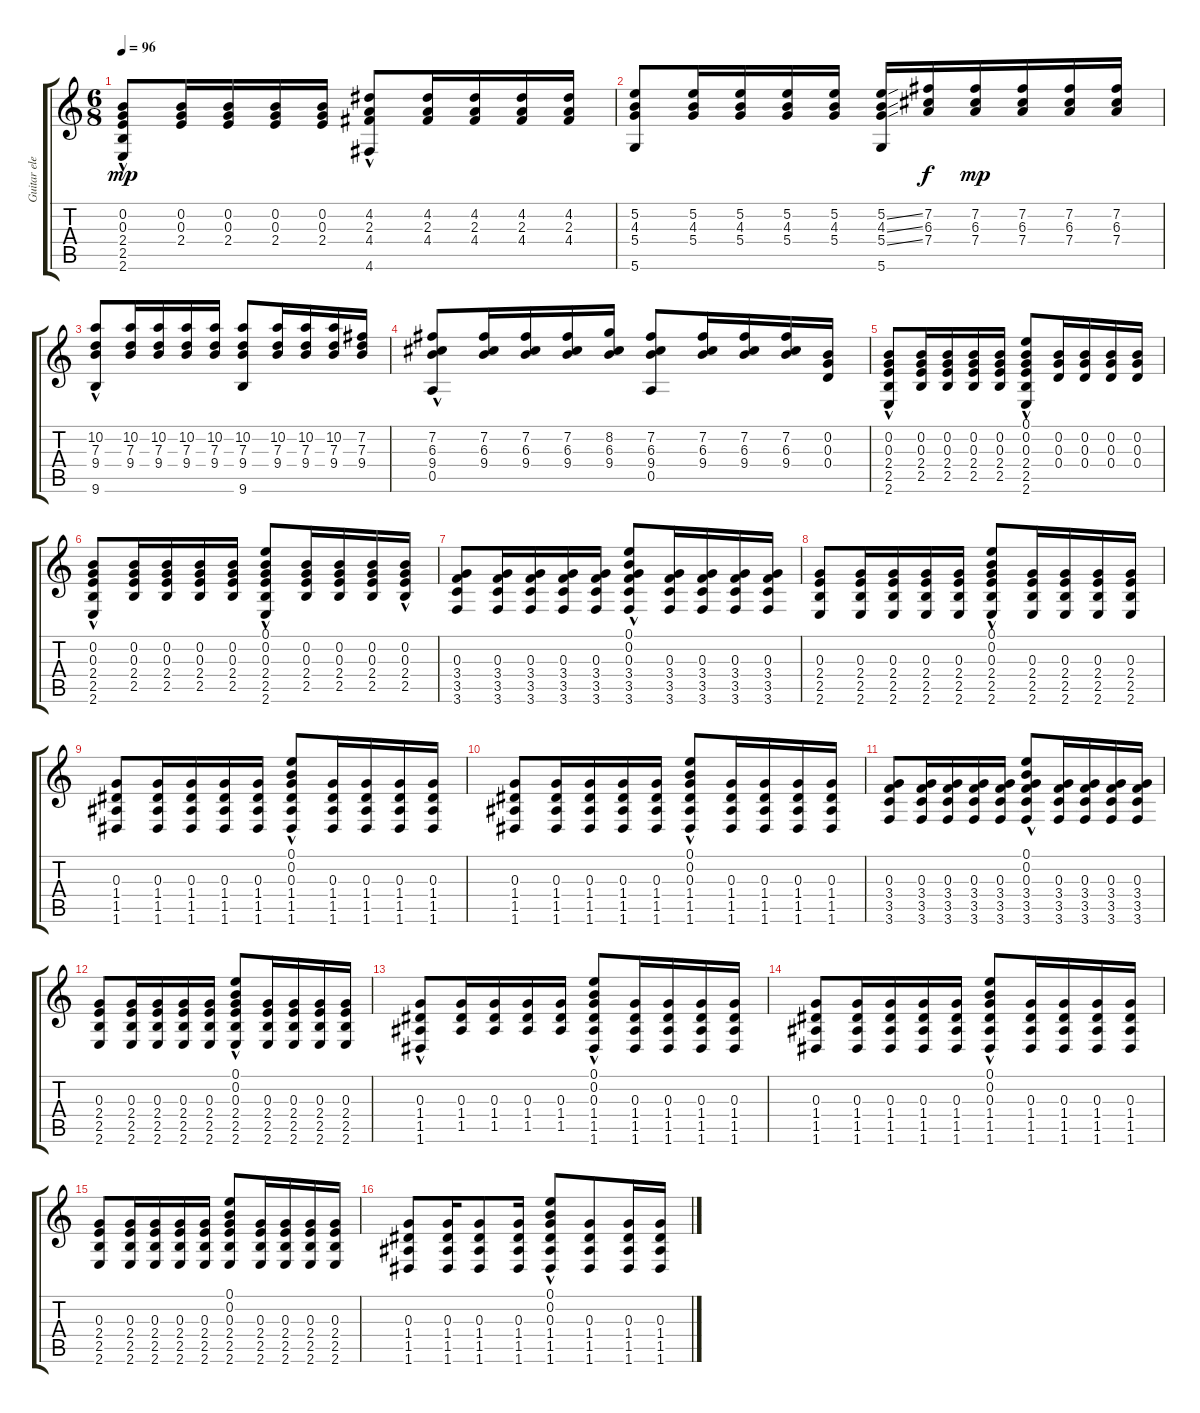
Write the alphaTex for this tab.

\track ("Guitar elec 2" "Guitar ele") {instrument electricguitarclean}
\staff {score tabs}
\tuning (E4 B3 G3 D3 A2 D2) {hide}
\ts (6 8)
\tempo 96
\clef g2
\ks c
(0.2 0.3 2.4 2.5 2.6{hac}).8{dy mp} (0.2 0.3 2.4).16 (0.2 0.3 2.4).16 (0.2 0.3 2.4).16 (0.2 0.3 2.4).16 (4.2 2.3 4.4 4.6{hac}).8 (4.2 2.3 4.4).16 (4.2 2.3 4.4).16 (4.2 2.3 4.4).16 (4.2 2.3 4.4).16 |
(5.2 4.3 5.4 5.6).8 (5.2 4.3 5.4).16 (5.2 4.3 5.4).16 (5.2 4.3 5.4).16 (5.2 4.3 5.4).16 (5.2{ss} 4.3{ss} 5.4{ss} 5.6).16 (7.2 6.3 7.4).16{dy f} (7.2 6.3 7.4).16{dy mp} (7.2 6.3 7.4).16 (7.2 6.3 7.4).16 (7.2 6.3 7.4).16 |
(10.2 7.3 9.4 9.6{hac}).8 (10.2 7.3 9.4).16 (10.2 7.3 9.4).16 (10.2 7.3 9.4).16 (10.2 7.3 9.4).16 (10.2 7.3 9.4 9.6).8 (10.2 7.3 9.4).16 (10.2 7.3 9.4).16 (10.2 7.3 9.4).16 (7.2 7.3 9.4).16 |
(7.2 6.3 9.4 0.5{hac}).8 (7.2 6.3 9.4).16 (7.2 6.3 9.4).16 (7.2 6.3 9.4).16 (8.2 6.3 9.4).16 (7.2 6.3 9.4 0.5).8 (7.2 6.3 9.4).16 (7.2 6.3 9.4).16 (7.2 6.3 9.4).16 (0.2 0.3 0.4).16 |
(0.2 0.3 2.4 2.5 2.6{hac}).8 (0.2 0.3 2.4 2.5).16 (0.2 0.3 2.4 2.5).16 (0.2 0.3 2.4 2.5).16 (0.2 0.3 2.4 2.5).16 (0.1{hac} 0.2 0.3 2.4 2.5{hac} 2.6{hac}).8 (0.2 0.3 0.4).16 (0.2 0.3 0.4).16 (0.2 0.3 0.4).16 (0.2 0.3 0.4).16 |
(0.2 0.3 2.4 2.5 2.6{hac}).8 (0.2 0.3 2.4 2.5).16 (0.2 0.3 2.4 2.5).16 (0.2 0.3 2.4 2.5).16 (0.2 0.3 2.4 2.5).16 (0.1{hac} 0.2 0.3 2.4 2.5 2.6{hac}).8 (0.2 0.3 2.4 2.5).16 (0.2 0.3 2.4 2.5).16 (0.2 0.3 2.4 2.5).16 (0.2{hac} 0.3 2.4 2.5).16 |
(0.3 3.4 3.5 3.6).8 (0.3 3.4 3.5 3.6).16 (0.3 3.4 3.5 3.6).16 (0.3 3.4 3.5 3.6).16 (0.3 3.4 3.5 3.6).16 (0.1{hac} 0.2{hac} 0.3 3.4 3.5 3.6).8 (0.3 3.4 3.5 3.6).16 (0.3 3.4 3.5 3.6).16 (0.3 3.4 3.5 3.6).16 (0.3 3.4 3.5 3.6).16 |
(0.3 2.4 2.5 2.6).8 (0.3 2.4 2.5 2.6).16 (0.3 2.4 2.5 2.6).16 (0.3 2.4 2.5 2.6).16 (0.3 2.4 2.5 2.6).16 (0.1{hac} 0.2{hac} 0.3 2.4 2.5 2.6).8 (0.3 2.4 2.5 2.6).16 (0.3 2.4 2.5 2.6).16 (0.3 2.4 2.5 2.6).16 (0.3 2.4 2.5 2.6).16 |
(0.3 1.4 1.5 1.6).8 (0.3 1.4 1.5 1.6).16 (0.3 1.4 1.5 1.6).16 (0.3 1.4 1.5 1.6).16 (0.3 1.4 1.5 1.6).16 (0.1{hac} 0.2{hac} 0.3 1.4 1.5 1.6).8 (0.3 1.4 1.5 1.6).16 (0.3 1.4 1.5 1.6).16 (0.3 1.4 1.5 1.6).16 (0.3 1.4 1.5 1.6).16 |
(0.3 1.4 1.5 1.6).8 (0.3 1.4 1.5 1.6).16 (0.3 1.4 1.5 1.6).16 (0.3 1.4 1.5 1.6).16 (0.3 1.4 1.5 1.6).16 (0.1{hac} 0.2{hac} 0.3 1.4 1.5 1.6).8 (0.3 1.4 1.5 1.6).16 (0.3 1.4 1.5 1.6).16 (0.3 1.4 1.5 1.6).16 (0.3 1.4 1.5 1.6).16 |
(0.3 3.4 3.5 3.6).8 (0.3 3.4 3.5 3.6).16 (0.3 3.4 3.5 3.6).16 (0.3 3.4 3.5 3.6).16 (0.3 3.4 3.5 3.6).16 (0.1{hac} 0.2{hac} 0.3 3.4 3.5 3.6).8 (0.3 3.4 3.5 3.6).16 (0.3 3.4 3.5 3.6).16 (0.3 3.4 3.5 3.6).16 (0.3 3.4 3.5 3.6).16 |
(0.3 2.4 2.5 2.6).8 (0.3 2.4 2.5 2.6).16 (0.3 2.4 2.5 2.6).16 (0.3 2.4 2.5 2.6).16 (0.3 2.4 2.5 2.6).16 (0.1{hac} 0.2{hac} 0.3 2.4 2.5 2.6).8 (0.3 2.4 2.5 2.6).16 (0.3 2.4 2.5 2.6).16 (0.3 2.4 2.5 2.6).16 (0.3 2.4 2.5 2.6).16 |
(0.3 1.4 1.5 1.6{hac}).8 (0.3 1.4 1.5).16 (0.3 1.4 1.5).16 (0.3 1.4 1.5).16 (0.3 1.4 1.5).16 (0.1{hac} 0.2{hac} 0.3 1.4 1.5 1.6).8 (0.3 1.4 1.5 1.6).16 (0.3 1.4 1.5 1.6).16 (0.3 1.4 1.5 1.6).16 (0.3 1.4 1.5 1.6).16 |
(0.3 1.4 1.5 1.6).8 (0.3 1.4 1.5 1.6).16 (0.3 1.4 1.5 1.6).16 (0.3 1.4 1.5 1.6).16 (0.3 1.4 1.5 1.6).16 (0.1{hac} 0.2{hac} 0.3 1.4 1.5 1.6).8 (0.3 1.4 1.5 1.6).16 (0.3 1.4 1.5 1.6).16 (0.3 1.4 1.5 1.6).16 (0.3 1.4 1.5 1.6).16 |
(0.3 2.4 2.5 2.6).8 (0.3 2.4 2.5 2.6).16 (0.3 2.4 2.5 2.6).16 (0.3 2.4 2.5 2.6).16 (0.3 2.4 2.5 2.6).16 (0.1 0.2 0.3 2.4 2.5 2.6).8 (0.3 2.4 2.5 2.6).16 (0.3 2.4 2.5 2.6).16 (0.3 2.4 2.5 2.6).16 (0.3 2.4 2.5 2.6).16 |
(0.3 1.4 1.5 1.6).8 (0.3 1.4 1.5 1.6).16 (0.3 1.4 1.5 1.6).8 (0.3 1.4 1.5 1.6).16 (0.1{hac} 0.2{hac} 0.3 1.4 1.5 1.6).8 (0.3 1.4 1.5 1.6).8 (0.3 1.4 1.5 1.6).16 (0.3 1.4 1.5 1.6).16
